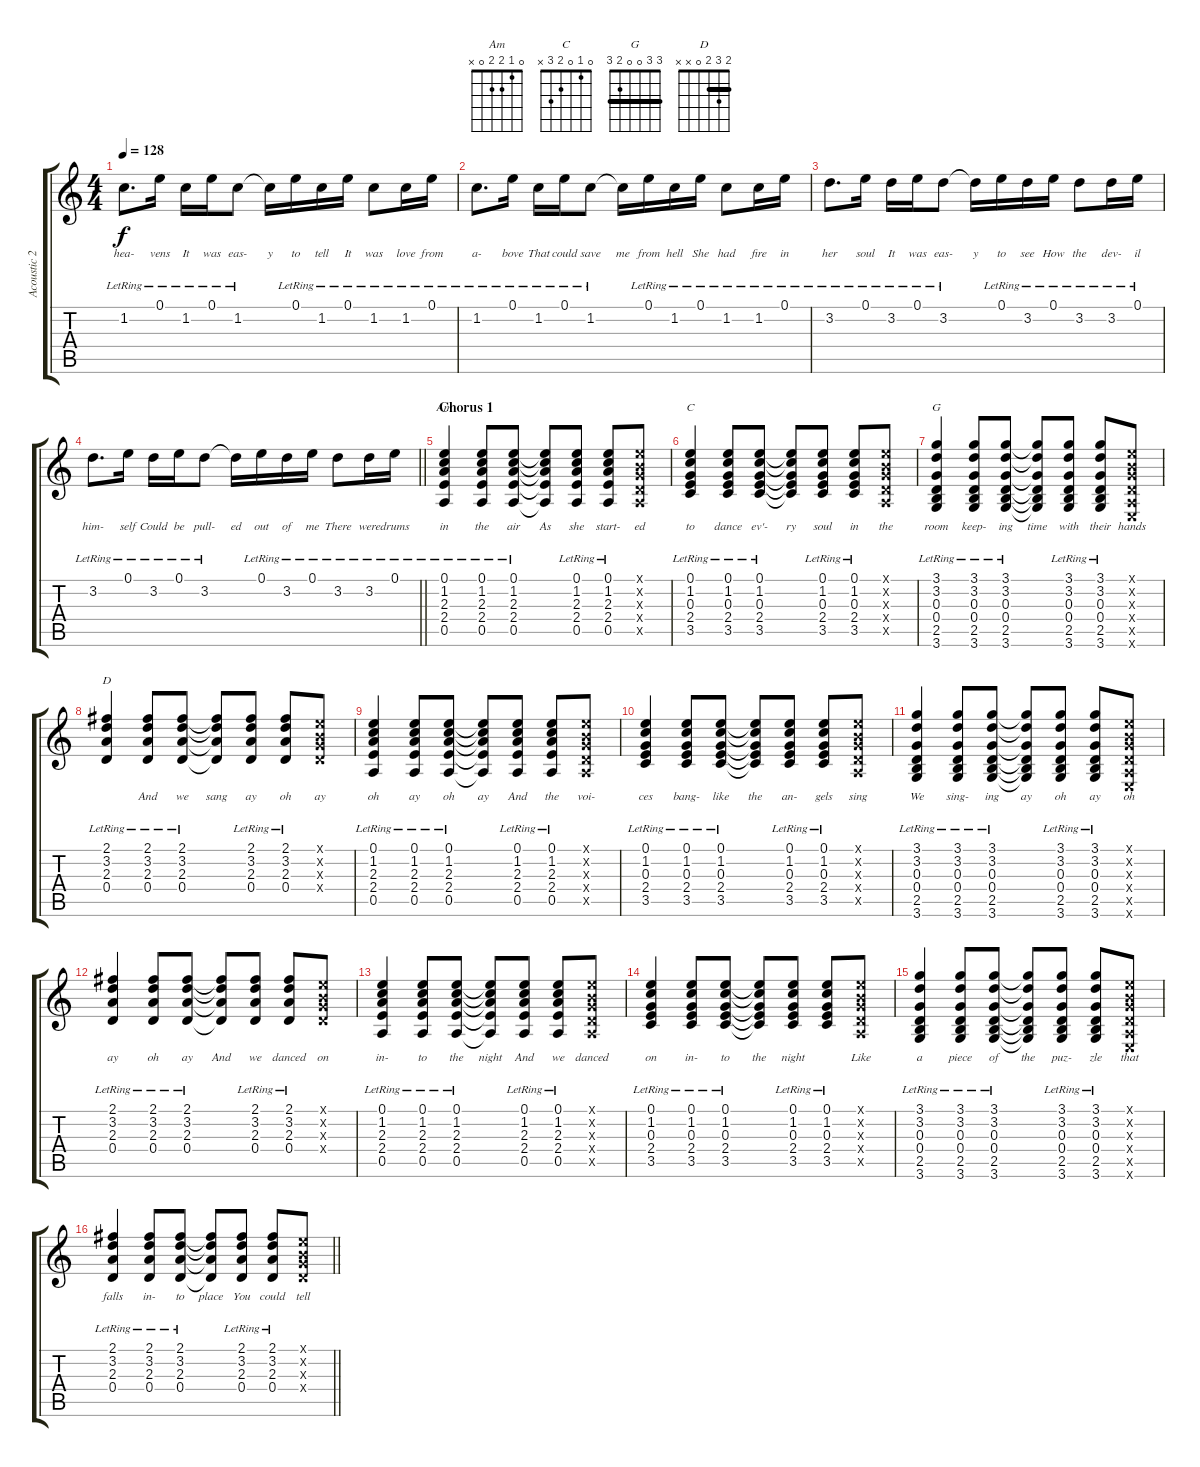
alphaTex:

\track ("Acoustic 2" "Acoustic 2") {instrument acousticguitarsteel}
\staff {score tabs}
\tuning (E4 B3 G3 D3 A2 E2) {hide}
\chord ("Am" 0 1 2 2 0 x)
\chord ("C" 0 1 0 2 3 x)
\chord ("G" 3 3 0 0 2 3) {barre 3}
\chord ("D" 2 3 2 0 x x) {barre 2}
\ts (4 4)
\tempo 128
\clef g2
\ks c
1.2{lr}.8{d lyrics (0 "hea-") lyrics (1 "") lyrics (2 "") lyrics (3 "") lyrics (4 "") dy f} 0.1{lr}.16{lyrics (0 "vens") lyrics (1 "") lyrics (2 "") lyrics (3 "") lyrics (4 "")} 1.2{lr}.16{lyrics (0 "It") lyrics (1 "") lyrics (2 "") lyrics (3 "") lyrics (4 "")} 0.1{lr}.16{lyrics (0 "was") lyrics (1 "") lyrics (2 "") lyrics (3 "") lyrics (4 "")} 1.2{lr}.8{lyrics (0 "eas-") lyrics (1 "") lyrics (2 "") lyrics (3 "") lyrics (4 "")} 1.2{t}.16{lyrics (0 "y") lyrics (1 "") lyrics (2 "") lyrics (3 "") lyrics (4 "")} 0.1{lr}.16{lyrics (0 "to") lyrics (1 "") lyrics (2 "") lyrics (3 "") lyrics (4 "")} 1.2{lr}.16{lyrics (0 "tell") lyrics (1 "") lyrics (2 "") lyrics (3 "") lyrics (4 "")} 0.1{lr}.16{lyrics (0 "It") lyrics (1 "") lyrics (2 "") lyrics (3 "") lyrics (4 "")} 1.2{lr}.8{lyrics (0 "was") lyrics (1 "") lyrics (2 "") lyrics (3 "") lyrics (4 "")} 1.2{lr}.16{lyrics (0 "love") lyrics (1 "") lyrics (2 "") lyrics (3 "") lyrics (4 "")} 0.1{lr}.16{lyrics (0 "from") lyrics (1 "") lyrics (2 "") lyrics (3 "") lyrics (4 "")} |
1.2{lr}.8{d lyrics (0 "a-") lyrics (1 "") lyrics (2 "") lyrics (3 "") lyrics (4 "")} 0.1{lr}.16{lyrics (0 "bove") lyrics (1 "") lyrics (2 "") lyrics (3 "") lyrics (4 "")} 1.2{lr}.16{lyrics (0 "That") lyrics (1 "") lyrics (2 "") lyrics (3 "") lyrics (4 "")} 0.1{lr}.16{lyrics (0 "could") lyrics (1 "") lyrics (2 "") lyrics (3 "") lyrics (4 "")} 1.2{lr}.8{lyrics (0 "save") lyrics (1 "") lyrics (2 "") lyrics (3 "") lyrics (4 "")} 1.2{t}.16{lyrics (0 "me") lyrics (1 "") lyrics (2 "") lyrics (3 "") lyrics (4 "")} 0.1{lr}.16{lyrics (0 "from") lyrics (1 "") lyrics (2 "") lyrics (3 "") lyrics (4 "")} 1.2{lr}.16{lyrics (0 "hell") lyrics (1 "") lyrics (2 "") lyrics (3 "") lyrics (4 "")} 0.1{lr}.16{lyrics (0 "She") lyrics (1 "") lyrics (2 "") lyrics (3 "") lyrics (4 "")} 1.2{lr}.8{lyrics (0 "had") lyrics (1 "") lyrics (2 "") lyrics (3 "") lyrics (4 "")} 1.2{lr}.16{lyrics (0 "fire") lyrics (1 "") lyrics (2 "") lyrics (3 "") lyrics (4 "")} 0.1{lr}.16{lyrics (0 "in") lyrics (1 "") lyrics (2 "") lyrics (3 "") lyrics (4 "")} |
3.2{lr}.8{d lyrics (0 "her") lyrics (1 "") lyrics (2 "") lyrics (3 "") lyrics (4 "")} 0.1{lr}.16{lyrics (0 "soul") lyrics (1 "") lyrics (2 "") lyrics (3 "") lyrics (4 "")} 3.2{lr}.16{lyrics (0 "It") lyrics (1 "") lyrics (2 "") lyrics (3 "") lyrics (4 "")} 0.1{lr}.16{lyrics (0 "was") lyrics (1 "") lyrics (2 "") lyrics (3 "") lyrics (4 "")} 3.2{lr}.8{lyrics (0 "eas-") lyrics (1 "") lyrics (2 "") lyrics (3 "") lyrics (4 "")} 3.2{t}.16{lyrics (0 "y") lyrics (1 "") lyrics (2 "") lyrics (3 "") lyrics (4 "")} 0.1{lr}.16{lyrics (0 "to") lyrics (1 "") lyrics (2 "") lyrics (3 "") lyrics (4 "")} 3.2{lr}.16{lyrics (0 "see") lyrics (1 "") lyrics (2 "") lyrics (3 "") lyrics (4 "")} 0.1{lr}.16{lyrics (0 "How") lyrics (1 "") lyrics (2 "") lyrics (3 "") lyrics (4 "")} 3.2{lr}.8{lyrics (0 "the") lyrics (1 "") lyrics (2 "") lyrics (3 "") lyrics (4 "")} 3.2{lr}.16{lyrics (0 "dev-") lyrics (1 "") lyrics (2 "") lyrics (3 "") lyrics (4 "")} 0.1{lr}.16{lyrics (0 "il") lyrics (1 "") lyrics (2 "") lyrics (3 "") lyrics (4 "")} |
\barLineRight lightlight
3.2{lr}.8{d lyrics (0 "him-") lyrics (1 "") lyrics (2 "") lyrics (3 "") lyrics (4 "")} 0.1{lr}.16{lyrics (0 "self") lyrics (1 "") lyrics (2 "") lyrics (3 "") lyrics (4 "")} 3.2{lr}.16{lyrics (0 "Could") lyrics (1 "") lyrics (2 "") lyrics (3 "") lyrics (4 "")} 0.1{lr}.16{lyrics (0 "be") lyrics (1 "") lyrics (2 "") lyrics (3 "") lyrics (4 "")} 3.2{lr}.8{lyrics (0 "pull-") lyrics (1 "") lyrics (2 "") lyrics (3 "") lyrics (4 "")} 3.2{t}.16{lyrics (0 "ed") lyrics (1 "") lyrics (2 "") lyrics (3 "") lyrics (4 "")} 0.1{lr}.16{lyrics (0 "out") lyrics (1 "") lyrics (2 "") lyrics (3 "") lyrics (4 "")} 3.2{lr}.16{lyrics (0 "of") lyrics (1 "") lyrics (2 "") lyrics (3 "") lyrics (4 "")} 0.1{lr}.16{lyrics (0 "me") lyrics (1 "") lyrics (2 "") lyrics (3 "") lyrics (4 "")} 3.2{lr}.8{lyrics (0 "There") lyrics (1 "") lyrics (2 "") lyrics (3 "") lyrics (4 "")} 3.2{lr}.16{lyrics (0 "were") lyrics (1 "") lyrics (2 "") lyrics (3 "") lyrics (4 "")} 0.1{lr}.16{lyrics (0 "drums") lyrics (1 "") lyrics (2 "") lyrics (3 "") lyrics (4 "")} |
\section ("" "Chorus 1")
(0.1{lr} 1.2{lr} 2.3{lr} 2.4{lr} 0.5{lr}).4{ch "Am" lyrics (0 "in") lyrics (1 "") lyrics (2 "") lyrics (3 "") lyrics (4 "")} (0.1{lr} 1.2{lr} 2.3{lr} 2.4{lr} 0.5{lr}).8{lyrics (0 "the") lyrics (1 "") lyrics (2 "") lyrics (3 "") lyrics (4 "")} (0.1{lr} 1.2{lr} 2.3{lr} 2.4{lr} 0.5{lr}).8{lyrics (0 "air") lyrics (1 "") lyrics (2 "") lyrics (3 "") lyrics (4 "")} (0.1{t} 1.2{t} 2.3{t} 2.4{t} 0.5{t}).8{lyrics (0 "As") lyrics (1 "") lyrics (2 "") lyrics (3 "") lyrics (4 "")} (0.1{lr} 1.2{lr} 2.3{lr} 2.4{lr} 0.5{lr}).8{lyrics (0 "she") lyrics (1 "") lyrics (2 "") lyrics (3 "") lyrics (4 "")} (0.1{lr} 1.2{lr} 2.3{lr} 2.4{lr} 0.5{lr}).8{lyrics (0 "start-") lyrics (1 "") lyrics (2 "") lyrics (3 "") lyrics (4 "")} (0.1{x} 0.2{x} 0.3{x} 0.4{x} 0.5{x}).8{lyrics (0 "ed") lyrics (1 "") lyrics (2 "") lyrics (3 "") lyrics (4 "")} |
(0.1{lr} 1.2{lr} 0.3{lr} 2.4{lr} 3.5{lr}).4{ch "C" lyrics (0 "to") lyrics (1 "") lyrics (2 "") lyrics (3 "") lyrics (4 "")} (0.1{lr} 1.2{lr} 0.3{lr} 2.4{lr} 3.5{lr}).8{lyrics (0 "dance") lyrics (1 "") lyrics (2 "") lyrics (3 "") lyrics (4 "")} (0.1{lr} 1.2{lr} 0.3{lr} 2.4{lr} 3.5{lr}).8{lyrics (0 "ev'-") lyrics (1 "") lyrics (2 "") lyrics (3 "") lyrics (4 "")} (0.1{t} 1.2{t} 0.3{t} 2.4{t} 3.5{t}).8{lyrics (0 "ry") lyrics (1 "") lyrics (2 "") lyrics (3 "") lyrics (4 "")} (0.1{lr} 1.2{lr} 0.3{lr} 2.4{lr} 3.5{lr}).8{lyrics (0 "soul") lyrics (1 "") lyrics (2 "") lyrics (3 "") lyrics (4 "")} (0.1{lr} 1.2{lr} 0.3{lr} 2.4{lr} 3.5{lr}).8{lyrics (0 "in") lyrics (1 "") lyrics (2 "") lyrics (3 "") lyrics (4 "")} (0.1{x} 0.2{x} 0.3{x} 0.4{x} 0.5{x}).8{lyrics (0 "the") lyrics (1 "") lyrics (2 "") lyrics (3 "") lyrics (4 "")} |
(3.1{lr} 3.2{lr} 0.3{lr} 0.4{lr} 2.5{lr} 3.6{lr}).4{ch "G" lyrics (0 "room") lyrics (1 "") lyrics (2 "") lyrics (3 "") lyrics (4 "")} (3.1{lr} 3.2{lr} 0.3{lr} 0.4{lr} 2.5{lr} 3.6{lr}).8{lyrics (0 "keep-") lyrics (1 "") lyrics (2 "") lyrics (3 "") lyrics (4 "")} (3.1{lr} 3.2{lr} 0.3{lr} 0.4{lr} 2.5{lr} 3.6{lr}).8{lyrics (0 "ing") lyrics (1 "") lyrics (2 "") lyrics (3 "") lyrics (4 "")} (3.1{t} 3.2{t} 0.3{t} 0.4{t} 2.5{t} 3.6{t}).8{lyrics (0 "time") lyrics (1 "") lyrics (2 "") lyrics (3 "") lyrics (4 "")} (3.1{lr} 3.2{lr} 0.3{lr} 0.4{lr} 2.5{lr} 3.6{lr}).8{lyrics (0 "with") lyrics (1 "") lyrics (2 "") lyrics (3 "") lyrics (4 "")} (3.1{lr} 3.2{lr} 0.3{lr} 0.4{lr} 2.5{lr} 3.6{lr}).8{lyrics (0 "their") lyrics (1 "") lyrics (2 "") lyrics (3 "") lyrics (4 "")} (0.1{x} 0.2{x} 0.3{x} 0.4{x} 0.5{x} 0.6{x}).8{lyrics (0 "hands") lyrics (1 "") lyrics (2 "") lyrics (3 "") lyrics (4 "")} |
(2.1{lr} 3.2{lr} 2.3{lr} 0.4{lr}).4{ch "D" lyrics (0 "") lyrics (1 "") lyrics (2 "") lyrics (3 "") lyrics (4 "")} (2.1{lr} 3.2{lr} 2.3{lr} 0.4{lr}).8{lyrics (0 "And") lyrics (1 "") lyrics (2 "") lyrics (3 "") lyrics (4 "")} (2.1{lr} 3.2{lr} 2.3{lr} 0.4{lr}).8{lyrics (0 "we") lyrics (1 "") lyrics (2 "") lyrics (3 "") lyrics (4 "")} (2.1{t} 3.2{t} 2.3{t} 0.4{t}).8{lyrics (0 "sang") lyrics (1 "") lyrics (2 "") lyrics (3 "") lyrics (4 "")} (2.1{lr} 3.2{lr} 2.3{lr} 0.4{lr}).8{lyrics (0 "ay") lyrics (1 "") lyrics (2 "") lyrics (3 "") lyrics (4 "")} (2.1{lr} 3.2{lr} 2.3{lr} 0.4{lr}).8{lyrics (0 "oh") lyrics (1 "") lyrics (2 "") lyrics (3 "") lyrics (4 "")} (0.1{x} 0.2{x} 0.3{x} 0.4{x}).8{lyrics (0 "ay") lyrics (1 "") lyrics (2 "") lyrics (3 "") lyrics (4 "")} |
(0.1{lr} 1.2{lr} 2.3{lr} 2.4{lr} 0.5{lr}).4{lyrics (0 "oh") lyrics (1 "") lyrics (2 "") lyrics (3 "") lyrics (4 "")} (0.1{lr} 1.2{lr} 2.3{lr} 2.4{lr} 0.5{lr}).8{lyrics (0 "ay") lyrics (1 "") lyrics (2 "") lyrics (3 "") lyrics (4 "")} (0.1{lr} 1.2{lr} 2.3{lr} 2.4{lr} 0.5{lr}).8{lyrics (0 "oh") lyrics (1 "") lyrics (2 "") lyrics (3 "") lyrics (4 "")} (0.1{t} 1.2{t} 2.3{t} 2.4{t} 0.5{t}).8{lyrics (0 "ay") lyrics (1 "") lyrics (2 "") lyrics (3 "") lyrics (4 "")} (0.1{lr} 1.2{lr} 2.3{lr} 2.4{lr} 0.5{lr}).8{lyrics (0 "And") lyrics (1 "") lyrics (2 "") lyrics (3 "") lyrics (4 "")} (0.1{lr} 1.2{lr} 2.3{lr} 2.4{lr} 0.5{lr}).8{lyrics (0 "the") lyrics (1 "") lyrics (2 "") lyrics (3 "") lyrics (4 "")} (0.1{x} 0.2{x} 0.3{x} 0.4{x} 0.5{x}).8{lyrics (0 "voi-") lyrics (1 "") lyrics (2 "") lyrics (3 "") lyrics (4 "")} |
(0.1{lr} 1.2{lr} 0.3{lr} 2.4{lr} 3.5{lr}).4{lyrics (0 "ces") lyrics (1 "") lyrics (2 "") lyrics (3 "") lyrics (4 "")} (0.1{lr} 1.2{lr} 0.3{lr} 2.4{lr} 3.5{lr}).8{lyrics (0 "bang-") lyrics (1 "") lyrics (2 "") lyrics (3 "") lyrics (4 "")} (0.1{lr} 1.2{lr} 0.3{lr} 2.4{lr} 3.5{lr}).8{lyrics (0 "like") lyrics (1 "") lyrics (2 "") lyrics (3 "") lyrics (4 "")} (0.1{t} 1.2{t} 0.3{t} 2.4{t} 3.5{t}).8{lyrics (0 "the") lyrics (1 "") lyrics (2 "") lyrics (3 "") lyrics (4 "")} (0.1{lr} 1.2{lr} 0.3{lr} 2.4{lr} 3.5{lr}).8{lyrics (0 "an-") lyrics (1 "") lyrics (2 "") lyrics (3 "") lyrics (4 "")} (0.1{lr} 1.2{lr} 0.3{lr} 2.4{lr} 3.5{lr}).8{lyrics (0 "gels") lyrics (1 "") lyrics (2 "") lyrics (3 "") lyrics (4 "")} (0.1{x} 0.2{x} 0.3{x} 0.4{x} 0.5{x}).8{lyrics (0 "sing") lyrics (1 "") lyrics (2 "") lyrics (3 "") lyrics (4 "")} |
(3.1{lr} 3.2{lr} 0.3{lr} 0.4{lr} 2.5{lr} 3.6{lr}).4{lyrics (0 "We") lyrics (1 "") lyrics (2 "") lyrics (3 "") lyrics (4 "")} (3.1{lr} 3.2{lr} 0.3{lr} 0.4{lr} 2.5{lr} 3.6{lr}).8{lyrics (0 "sing-") lyrics (1 "") lyrics (2 "") lyrics (3 "") lyrics (4 "")} (3.1{lr} 3.2{lr} 0.3{lr} 0.4{lr} 2.5{lr} 3.6{lr}).8{lyrics (0 "ing") lyrics (1 "") lyrics (2 "") lyrics (3 "") lyrics (4 "")} (3.1{t} 3.2{t} 0.3{t} 0.4{t} 2.5{t} 3.6{t}).8{lyrics (0 "ay") lyrics (1 "") lyrics (2 "") lyrics (3 "") lyrics (4 "")} (3.1{lr} 3.2{lr} 0.3{lr} 0.4{lr} 2.5{lr} 3.6{lr}).8{lyrics (0 "oh") lyrics (1 "") lyrics (2 "") lyrics (3 "") lyrics (4 "")} (3.1{lr} 3.2{lr} 0.3{lr} 0.4{lr} 2.5{lr} 3.6{lr}).8{lyrics (0 "ay") lyrics (1 "") lyrics (2 "") lyrics (3 "") lyrics (4 "")} (0.1{x} 0.2{x} 0.3{x} 0.4{x} 0.5{x} 0.6{x}).8{lyrics (0 "oh") lyrics (1 "") lyrics (2 "") lyrics (3 "") lyrics (4 "")} |
(2.1{lr} 3.2{lr} 2.3{lr} 0.4{lr}).4{lyrics (0 "ay") lyrics (1 "") lyrics (2 "") lyrics (3 "") lyrics (4 "")} (2.1{lr} 3.2{lr} 2.3{lr} 0.4{lr}).8{lyrics (0 "oh") lyrics (1 "") lyrics (2 "") lyrics (3 "") lyrics (4 "")} (2.1{lr} 3.2{lr} 2.3{lr} 0.4{lr}).8{lyrics (0 "ay") lyrics (1 "") lyrics (2 "") lyrics (3 "") lyrics (4 "")} (2.1{t} 3.2{t} 2.3{t} 0.4{t}).8{lyrics (0 "And") lyrics (1 "") lyrics (2 "") lyrics (3 "") lyrics (4 "")} (2.1{lr} 3.2{lr} 2.3{lr} 0.4{lr}).8{lyrics (0 "we") lyrics (1 "") lyrics (2 "") lyrics (3 "") lyrics (4 "")} (2.1{lr} 3.2{lr} 2.3{lr} 0.4{lr}).8{lyrics (0 "danced") lyrics (1 "") lyrics (2 "") lyrics (3 "") lyrics (4 "")} (0.1{x} 0.2{x} 0.3{x} 0.4{x}).8{lyrics (0 "on") lyrics (1 "") lyrics (2 "") lyrics (3 "") lyrics (4 "")} |
(0.1{lr} 1.2{lr} 2.3{lr} 2.4{lr} 0.5{lr}).4{lyrics (0 "in-") lyrics (1 "") lyrics (2 "") lyrics (3 "") lyrics (4 "")} (0.1{lr} 1.2{lr} 2.3{lr} 2.4{lr} 0.5{lr}).8{lyrics (0 "to") lyrics (1 "") lyrics (2 "") lyrics (3 "") lyrics (4 "")} (0.1{lr} 1.2{lr} 2.3{lr} 2.4{lr} 0.5{lr}).8{lyrics (0 "the") lyrics (1 "") lyrics (2 "") lyrics (3 "") lyrics (4 "")} (0.1{t} 1.2{t} 2.3{t} 2.4{t} 0.5{t}).8{lyrics (0 "night") lyrics (1 "") lyrics (2 "") lyrics (3 "") lyrics (4 "")} (0.1{lr} 1.2{lr} 2.3{lr} 2.4{lr} 0.5{lr}).8{lyrics (0 "And") lyrics (1 "") lyrics (2 "") lyrics (3 "") lyrics (4 "")} (0.1{lr} 1.2{lr} 2.3{lr} 2.4{lr} 0.5{lr}).8{lyrics (0 "we") lyrics (1 "") lyrics (2 "") lyrics (3 "") lyrics (4 "")} (0.1{x} 0.2{x} 0.3{x} 0.4{x} 0.5{x}).8{lyrics (0 "danced") lyrics (1 "") lyrics (2 "") lyrics (3 "") lyrics (4 "")} |
(0.1{lr} 1.2{lr} 0.3{lr} 2.4{lr} 3.5{lr}).4{lyrics (0 "on") lyrics (1 "") lyrics (2 "") lyrics (3 "") lyrics (4 "")} (0.1{lr} 1.2{lr} 0.3{lr} 2.4{lr} 3.5{lr}).8{lyrics (0 "in-") lyrics (1 "") lyrics (2 "") lyrics (3 "") lyrics (4 "")} (0.1{lr} 1.2{lr} 0.3{lr} 2.4{lr} 3.5{lr}).8{lyrics (0 "to") lyrics (1 "") lyrics (2 "") lyrics (3 "") lyrics (4 "")} (0.1{t} 1.2{t} 0.3{t} 2.4{t} 3.5{t}).8{lyrics (0 "the") lyrics (1 "") lyrics (2 "") lyrics (3 "") lyrics (4 "")} (0.1{lr} 1.2{lr} 0.3{lr} 2.4{lr} 3.5{lr}).8{lyrics (0 "night") lyrics (1 "") lyrics (2 "") lyrics (3 "") lyrics (4 "")} (0.1{lr} 1.2{lr} 0.3{lr} 2.4{lr} 3.5{lr}).8{lyrics (0 "") lyrics (1 "") lyrics (2 "") lyrics (3 "") lyrics (4 "")} (0.1{x} 0.2{x} 0.3{x} 0.4{x} 0.5{x}).8{lyrics (0 "Like") lyrics (1 "") lyrics (2 "") lyrics (3 "") lyrics (4 "")} |
(3.1{lr} 3.2{lr} 0.3{lr} 0.4{lr} 2.5{lr} 3.6{lr}).4{lyrics (0 "a") lyrics (1 "") lyrics (2 "") lyrics (3 "") lyrics (4 "")} (3.1{lr} 3.2{lr} 0.3{lr} 0.4{lr} 2.5{lr} 3.6{lr}).8{lyrics (0 "piece") lyrics (1 "") lyrics (2 "") lyrics (3 "") lyrics (4 "")} (3.1{lr} 3.2{lr} 0.3{lr} 0.4{lr} 2.5{lr} 3.6{lr}).8{lyrics (0 "of") lyrics (1 "") lyrics (2 "") lyrics (3 "") lyrics (4 "")} (3.1{t} 3.2{t} 0.3{t} 0.4{t} 2.5{t} 3.6{t}).8{lyrics (0 "the") lyrics (1 "") lyrics (2 "") lyrics (3 "") lyrics (4 "")} (3.1{lr} 3.2{lr} 0.3{lr} 0.4{lr} 2.5{lr} 3.6{lr}).8{lyrics (0 "puz-") lyrics (1 "") lyrics (2 "") lyrics (3 "") lyrics (4 "")} (3.1{lr} 3.2{lr} 0.3{lr} 0.4{lr} 2.5{lr} 3.6{lr}).8{lyrics (0 "zle") lyrics (1 "") lyrics (2 "") lyrics (3 "") lyrics (4 "")} (0.1{x} 0.2{x} 0.3{x} 0.4{x} 0.5{x} 0.6{x}).8{lyrics (0 "that") lyrics (1 "") lyrics (2 "") lyrics (3 "") lyrics (4 "")} |
\barLineRight lightlight
(2.1{lr} 3.2{lr} 2.3{lr} 0.4{lr}).4{lyrics (0 "falls") lyrics (1 "") lyrics (2 "") lyrics (3 "") lyrics (4 "")} (2.1{lr} 3.2{lr} 2.3{lr} 0.4{lr}).8{lyrics (0 "in-") lyrics (1 "") lyrics (2 "") lyrics (3 "") lyrics (4 "")} (2.1{lr} 3.2{lr} 2.3{lr} 0.4{lr}).8{lyrics (0 "to") lyrics (1 "") lyrics (2 "") lyrics (3 "") lyrics (4 "")} (2.1{t} 3.2{t} 2.3{t} 0.4{t}).8{lyrics (0 "place") lyrics (1 "") lyrics (2 "") lyrics (3 "") lyrics (4 "")} (2.1{lr} 3.2{lr} 2.3{lr} 0.4{lr}).8{lyrics (0 "You") lyrics (1 "") lyrics (2 "") lyrics (3 "") lyrics (4 "")} (2.1{lr} 3.2{lr} 2.3{lr} 0.4{lr}).8{lyrics (0 "could") lyrics (1 "") lyrics (2 "") lyrics (3 "") lyrics (4 "")} (0.1{x} 0.2{x} 0.3{x} 0.4{x}).8{lyrics (0 "tell") lyrics (1 "") lyrics (2 "") lyrics (3 "") lyrics (4 "")}
